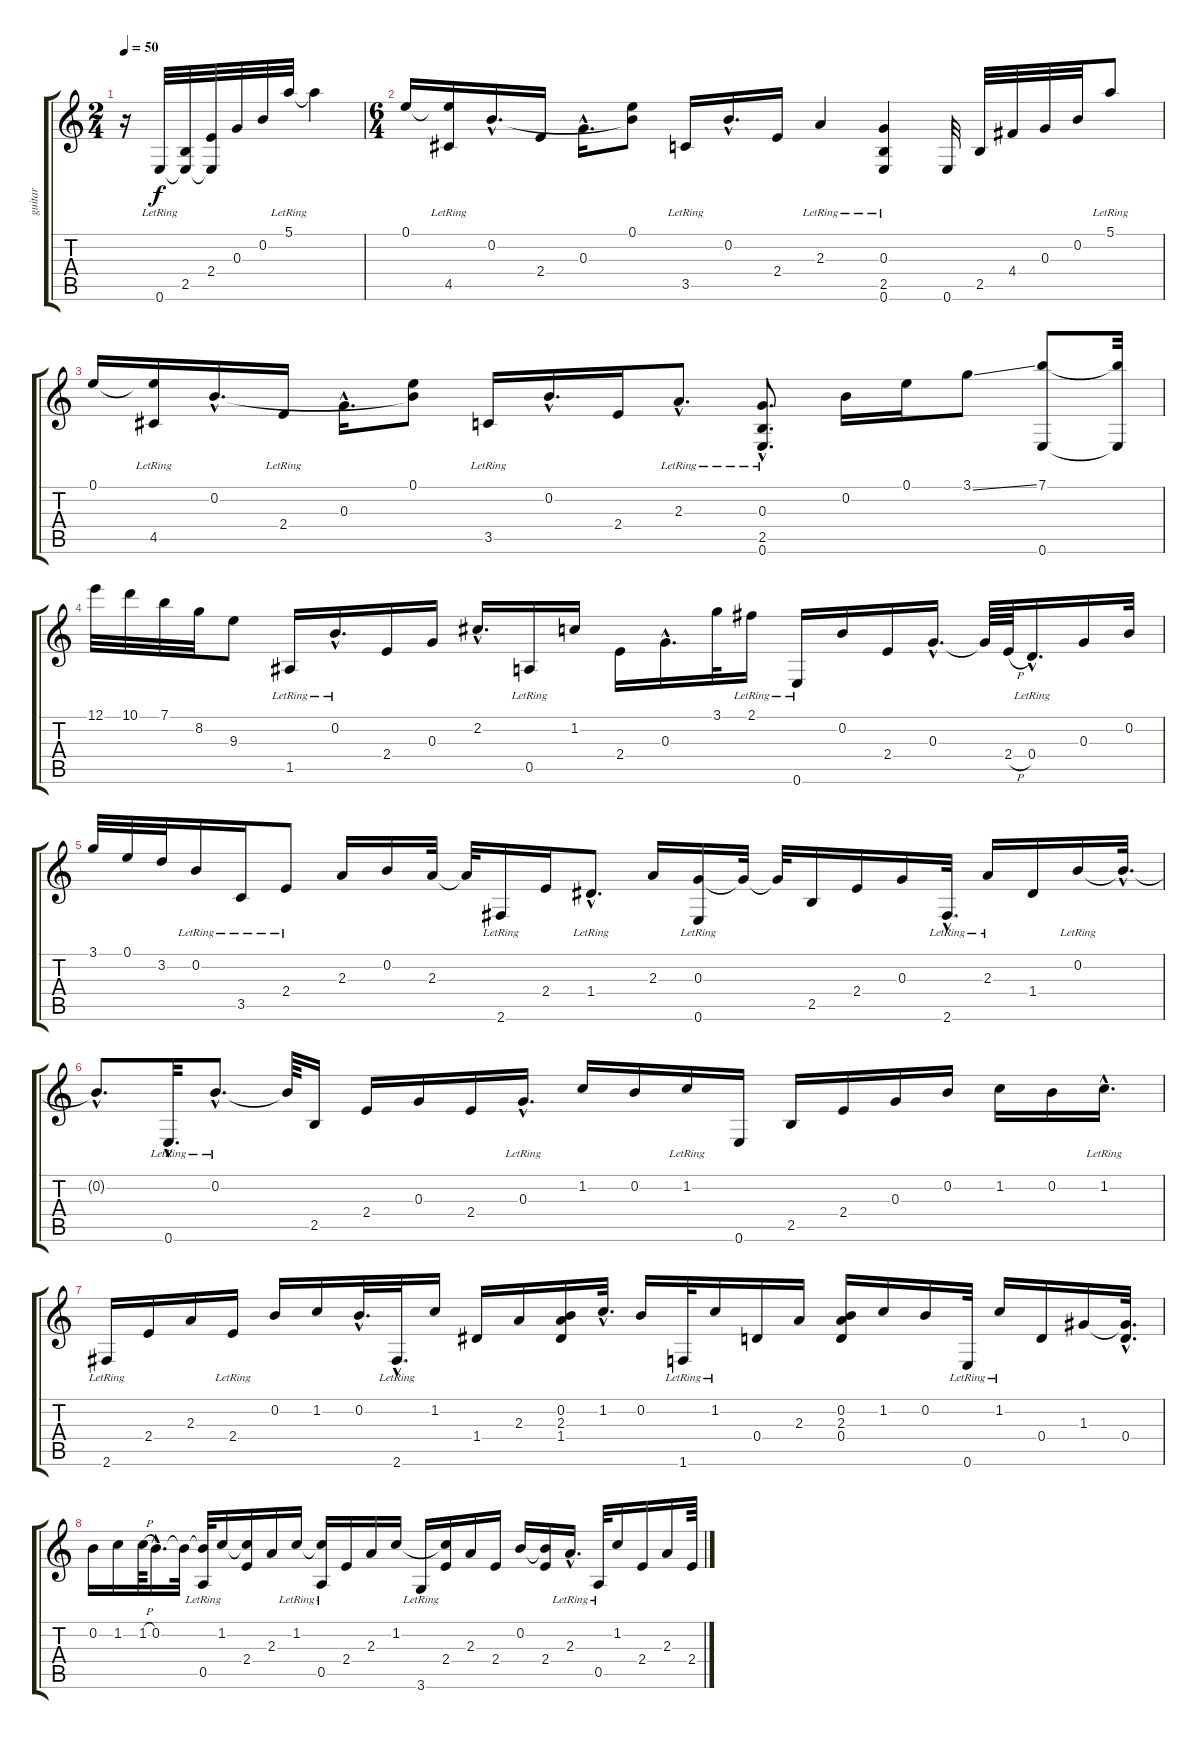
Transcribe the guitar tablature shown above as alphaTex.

\track ("guitar" "guitar") {instrument acousticguitarnylon}
\staff {score tabs}
\tuning (E4 B3 G3 D3 A2 E2) {hide}
\ts (2 4)
\tempo 50
\clef g2
\ks c
r.16{dy f instrument acousticguitarnylon} 0.6{lr}.32 (2.5 0.6{t}).32 (2.4 0.6{t}).32 0.3.32 0.2.32 5.1{lr}.32 5.1{t}.4 |
\ts (6 4)
0.1.16 (0.1{t} 4.5{lr}).16 0.2{hac}.16{d} 2.4.16 0.3{hac}.16{d} (0.1 0.2{t}).8 3.5{lr}.16 0.2{hac}.16{d} 2.4.16 2.3{lr}.4 (0.3 2.5 0.6{lr}).4 0.6.32 2.5.32 4.4.32 0.3.32 0.2.32 5.1{lr}.8 |
0.1.16 (0.1{t} 4.5{lr}).16 0.2{hac}.16{d} 2.4{lr}.16 0.3{hac}.16{d} (0.1 0.2{t}).8 3.5{lr}.16 0.2{hac}.16{d} 2.4.16 2.3{hac lr}.8{d} (0.3{hac} 2.5{hac} 0.6{hac lr}).8{d} 0.2.16 0.1.16 3.1{ss}.8 (7.1 0.6).8 (7.1{t} 0.6{t}).32 |
12.1.32 10.1.32 7.1.32 8.2.32 9.3.8 1.5{lr}.16 0.2{hac lr}.16{d} 2.4.16 0.3.16 2.2{hac}.16{d} 0.5{lr}.16 1.2.16 2.4.16 0.3{hac}.16{d} 3.1.32 2.1{lr}.16 0.6{lr}.16 0.2.16 2.4.16 0.3{hac}.16{d} 0.3{t}.64 2.4{h}.64 0.4{hac lr}.16{d} 0.3.16 0.2.32 |
3.1.32 0.1.32 3.2.32 0.2{lr}.16 3.5{lr}.16 2.4{lr}.8 2.3.16 0.2.16 2.3.32 2.3{t}.32 2.6{lr}.16 2.4.16 1.4{hac lr}.8{d} 2.3.16 (0.3{lr} 0.6{lr}).16 0.3{t}.32 0.3{t}.32 2.5.16 2.4.16 0.3.16 2.6{hac lr}.32{d} 2.3{lr}.16 1.4.16 0.2{lr}.16 0.2{hac t}.32{d} |
0.2{hac t}.8{d} 0.6{hac lr}.32{d} 0.2{hac lr}.8{d} 0.2{t}.64 2.5.16 2.4.16 0.3.16 2.4.16 0.3{hac lr}.16{d} 1.2.16 0.2.16 1.2{lr}.16 0.6.16 2.5.16 2.4.16 0.3.16 0.2.16 1.2.16 0.2.16 1.2{hac lr}.16{d} |
2.6{lr}.16 2.4.16 2.3.16 2.4{lr}.16 0.2.16 1.2.16 0.2{hac}.32{d} 2.6{hac lr}.32{d} 1.2.16 1.4.16 2.3.16 (0.2 2.3 1.4).16 1.2{hac}.32{d} 0.2.16 1.6{lr}.32 1.2{lr}.16 0.4.16 2.3.16 (0.2 2.3 0.4).16 1.2.16 0.2.16 0.6{lr}.32 1.2{lr}.16 0.4.16 1.3.16 (1.3{hac t} 0.4{hac}).32{d} |
0.2.16 1.2.16 1.2{h}.64 0.2{hac}.16{d} 0.2{t}.32 (0.2{t} 0.5{lr}).32 1.2.16 (1.2{t} 2.4).16 2.3.16 1.2{lr}.16 (1.2{t} 0.5{lr}).16 2.4.16 2.3.16 1.2.16 3.6{lr}.16 (1.2{t} 2.4).16 2.3.16 2.4.16 0.2.16 (0.2{t} 2.4).16 2.3{hac lr}.16{d} 0.5{lr}.32 1.2.16 2.4.16 2.3.16 2.4.64
